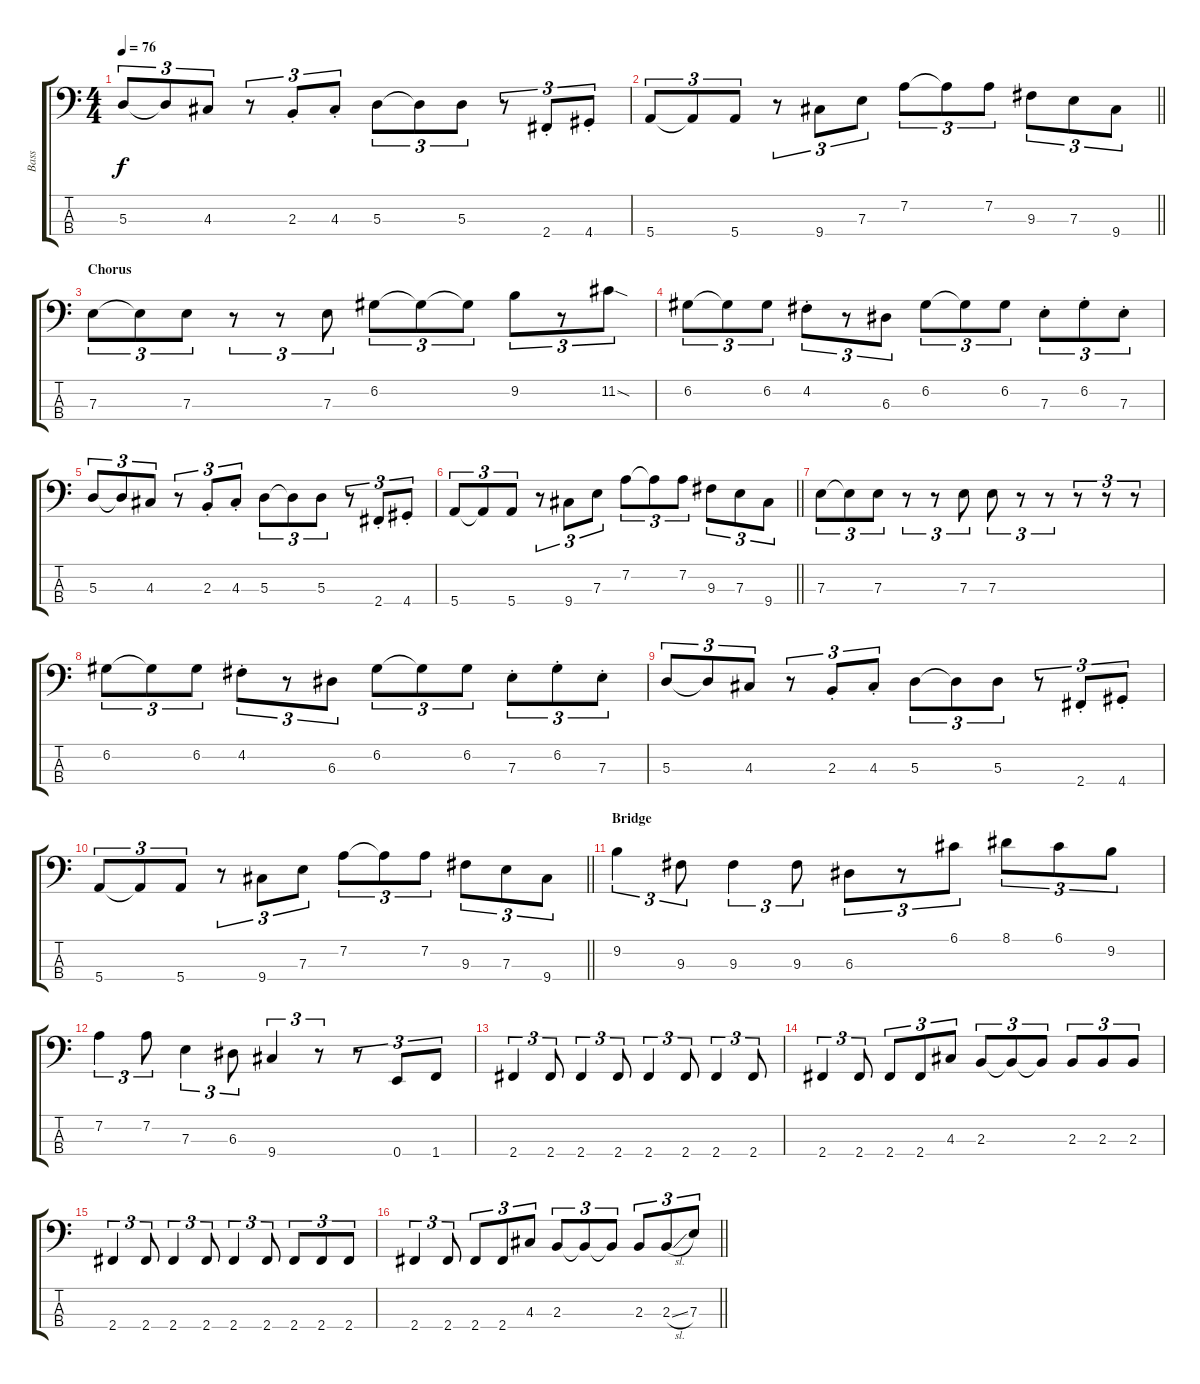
\track ("Bass" "Bass") {instrument acousticguitarsteel}
\staff {score tabs}
\tuning (G2 D2 A1 E1) {hide}
\ts (4 4)
\tempo 76
\clef f4
\ks c
5.3.8{tu (3 2) dy f} 5.3{t}.8{tu (3 2)} 4.3.8{tu (3 2)} r.8{tu (3 2)} 2.3{st}.8{tu (3 2)} 4.3{st}.8{tu (3 2)} 5.3.8{tu (3 2)} 5.3{t}.8{tu (3 2)} 5.3.8{tu (3 2)} r.8{tu (3 2)} 2.4{st}.8{tu (3 2)} 4.4{st}.8{tu (3 2)} |
\barLineRight lightlight
5.4.8{tu (3 2)} 5.4{t}.8{tu (3 2)} 5.4.8{tu (3 2)} r.8{tu (3 2)} 9.4.8{tu (3 2)} 7.3.8{tu (3 2)} 7.2.8{tu (3 2)} 7.2{t}.8{tu (3 2)} 7.2.8{tu (3 2)} 9.3.8{tu (3 2)} 7.3.8{tu (3 2)} 9.4.8{tu (3 2)} |
\section ("" "Chorus")
7.3.8{tu (3 2)} 7.3{t}.8{tu (3 2)} 7.3.8{tu (3 2)} r.8{tu (3 2)} r.8{tu (3 2)} 7.3.8{tu (3 2)} 6.2.8{tu (3 2)} 6.2{t}.8{tu (3 2)} 6.2{t}.8{tu (3 2)} 9.2.8{tu (3 2)} r.8{tu (3 2)} 11.2{sod}.8{tu (3 2)} |
6.2.8{tu (3 2)} 6.2{t}.8{tu (3 2)} 6.2.8{tu (3 2)} 4.2{st}.8{tu (3 2)} r.8{tu (3 2)} 6.3.8{tu (3 2)} 6.2.8{tu (3 2)} 6.2{t}.8{tu (3 2)} 6.2.8{tu (3 2)} 7.3{st}.8{tu (3 2)} 6.2{st}.8{tu (3 2)} 7.3{st}.8{tu (3 2)} |
5.3.8{tu (3 2)} 5.3{t}.8{tu (3 2)} 4.3.8{tu (3 2)} r.8{tu (3 2)} 2.3{st}.8{tu (3 2)} 4.3{st}.8{tu (3 2)} 5.3.8{tu (3 2)} 5.3{t}.8{tu (3 2)} 5.3.8{tu (3 2)} r.8{tu (3 2)} 2.4{st}.8{tu (3 2)} 4.4{st}.8{tu (3 2)} |
\barLineRight lightlight
5.4.8{tu (3 2)} 5.4{t}.8{tu (3 2)} 5.4.8{tu (3 2)} r.8{tu (3 2)} 9.4.8{tu (3 2)} 7.3.8{tu (3 2)} 7.2.8{tu (3 2)} 7.2{t}.8{tu (3 2)} 7.2.8{tu (3 2)} 9.3.8{tu (3 2)} 7.3.8{tu (3 2)} 9.4.8{tu (3 2)} |
7.3.8{tu (3 2)} 7.3{t}.8{tu (3 2)} 7.3.8{tu (3 2)} r.8{tu (3 2)} r.8{tu (3 2)} 7.3.8{tu (3 2)} 7.3.8{tu (3 2)} r.8{tu (3 2)} r.8{tu (3 2)} r.8{tu (3 2)} r.8{tu (3 2)} r.8{tu (3 2)} |
6.2.8{tu (3 2)} 6.2{t}.8{tu (3 2)} 6.2.8{tu (3 2)} 4.2{st}.8{tu (3 2)} r.8{tu (3 2)} 6.3.8{tu (3 2)} 6.2.8{tu (3 2)} 6.2{t}.8{tu (3 2)} 6.2.8{tu (3 2)} 7.3{st}.8{tu (3 2)} 6.2{st}.8{tu (3 2)} 7.3{st}.8{tu (3 2)} |
5.3.8{tu (3 2)} 5.3{t}.8{tu (3 2)} 4.3.8{tu (3 2)} r.8{tu (3 2)} 2.3{st}.8{tu (3 2)} 4.3{st}.8{tu (3 2)} 5.3.8{tu (3 2)} 5.3{t}.8{tu (3 2)} 5.3.8{tu (3 2)} r.8{tu (3 2)} 2.4{st}.8{tu (3 2)} 4.4{st}.8{tu (3 2)} |
\barLineRight lightlight
5.4.8{tu (3 2)} 5.4{t}.8{tu (3 2)} 5.4.8{tu (3 2)} r.8{tu (3 2)} 9.4.8{tu (3 2)} 7.3.8{tu (3 2)} 7.2.8{tu (3 2)} 7.2{t}.8{tu (3 2)} 7.2.8{tu (3 2)} 9.3.8{tu (3 2)} 7.3.8{tu (3 2)} 9.4.8{tu (3 2)} |
\section ("" "Bridge")
9.2.4{tu (3 2)} 9.3.8{tu (3 2)} 9.3.4{tu (3 2)} 9.3.8{tu (3 2)} 6.3.8{tu (3 2)} r.8{tu (3 2)} 6.1.8{tu (3 2)} 8.1.8{tu (3 2)} 6.1.8{tu (3 2)} 9.2.8{tu (3 2)} |
7.2.4{tu (3 2)} 7.2.8{tu (3 2)} 7.3.4{tu (3 2)} 6.3.8{tu (3 2)} 9.4.4{tu (3 2)} r.8{tu (3 2)} r.8{tu (3 2)} 0.4.8{tu (3 2)} 1.4.8{tu (3 2)} |
2.4.4{tu (3 2)} 2.4.8{tu (3 2)} 2.4.4{tu (3 2)} 2.4.8{tu (3 2)} 2.4.4{tu (3 2)} 2.4.8{tu (3 2)} 2.4.4{tu (3 2)} 2.4.8{tu (3 2)} |
2.4.4{tu (3 2)} 2.4.8{tu (3 2)} 2.4.8{tu (3 2)} 2.4.8{tu (3 2)} 4.3.8{tu (3 2)} 2.3.8{tu (3 2)} 2.3{t}.8{tu (3 2)} 2.3{t}.8{tu (3 2)} 2.3.8{tu (3 2)} 2.3.8{tu (3 2)} 2.3.8{tu (3 2)} |
2.4.4{tu (3 2)} 2.4.8{tu (3 2)} 2.4.4{tu (3 2)} 2.4.8{tu (3 2)} 2.4.4{tu (3 2)} 2.4.8{tu (3 2)} 2.4.8{tu (3 2)} 2.4.8{tu (3 2)} 2.4.8{tu (3 2)} |
\barLineRight lightlight
2.4.4{tu (3 2)} 2.4.8{tu (3 2)} 2.4.8{tu (3 2)} 2.4.8{tu (3 2)} 4.3.8{tu (3 2)} 2.3.8{tu (3 2)} 2.3{t}.8{tu (3 2)} 2.3{t}.8{tu (3 2)} 2.3.8{tu (3 2)} 2.3{sl}.8{tu (3 2)} 7.3.8{tu (3 2)}
